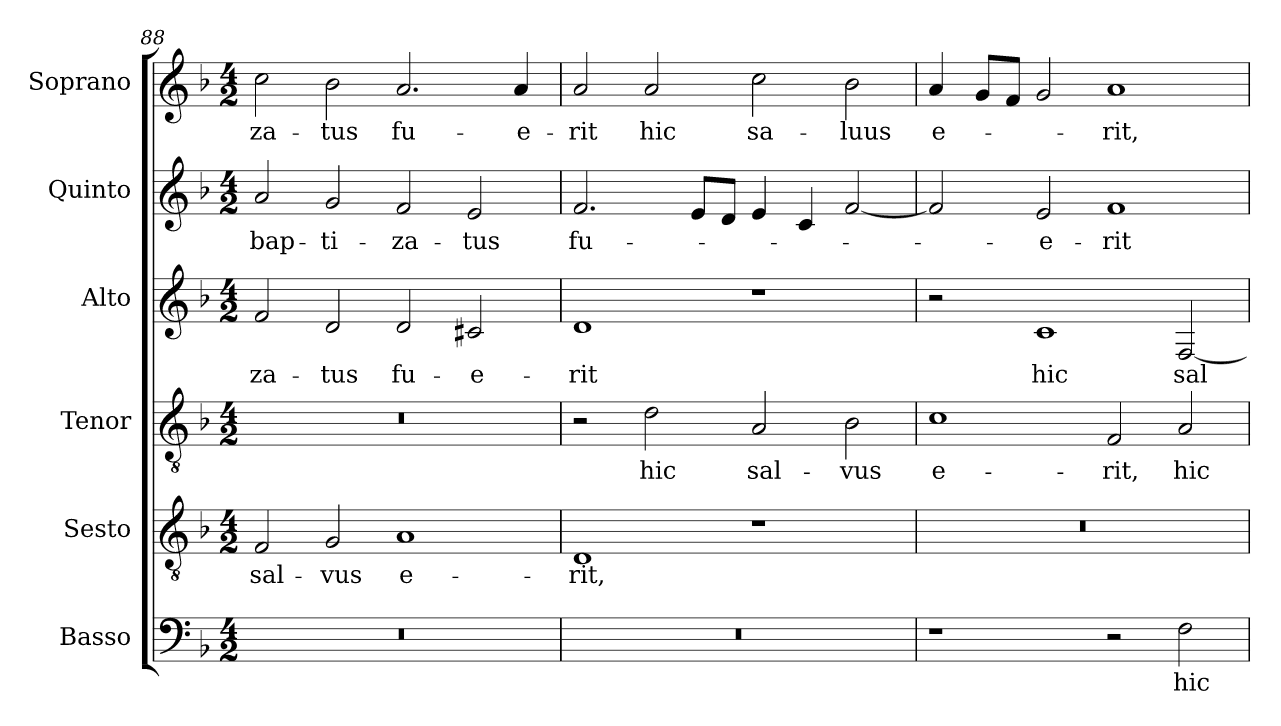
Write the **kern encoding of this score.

**kern	**text	**kern	**text	**kern	**text	**kern	**text	**kern	**text	**kern	**text
*part6	*part6	*part5	*part5	*part4	*part4	*part3	*part3	*part2	*part2	*part1	*part1
*staff6	*staff6	*staff5	*staff5	*staff4	*staff4	*staff3	*staff3	*staff2	*staff2	*staff1	*staff1
*I"Basso	*	*I"Sesto	*	*I"Tenor	*	*I"Alto	*	*I"Quinto	*	*I"Soprano	*
*I'B.	*	*I'Ss.	*	*I'T.	*	*I'A.	*	*I'Q.	*	*I'S.	*
*clefF4	*	*clefGv2	*	*clefGv2	*	*clefG2	*	*clefG2	*	*clefG2	*
*	*	*ITrd7c12	*	*ITrd7c12	*	*	*	*	*	*	*
*k[b-]	*	*k[b-]	*	*k[b-]	*	*k[b-]	*	*k[b-]	*	*k[b-]	*
*F:	*	*F:	*	*F:	*	*F:	*	*F:	*	*F:	*
*M4/2	*	*M4/2	*	*M4/2	*	*M4/2	*	*M4/2	*	*M4/2	*
=88	=88	=88	=88	=88	=88	=88	=88	=88	=88	=88	=88
!LO:N:vis=1	!	!	!	!	!	!	!	!	!	!	!
!	!	!	!LO:LY:b:color=#000000	!LO:N:vis=1	!	!	!	!	!	!	!
!	!	!	!	!	!	!	!LO:LY:b:color=#000000	!	!	!	!
!	!	!	!	!	!	!	!	!	!LO:LY:b:color=#000000	!	!
!	!	!	!	!	!	!	!	!	!	!	!LO:LY:b:color=#000000
0r	.	2FFi/	sal-	0r	.	2fi/	-za-	2ai/	bap-	2cci\	-za-
!	!	!	!LO:LY:b:color=#000000	!	!	!	!	!	!	!	!
!	!	!	!	!	!	!	!LO:LY:b:color=#000000	!	!	!	!
!	!	!	!	!	!	!	!	!	!LO:LY:b:color=#000000	!	!
!	!	!	!	!	!	!	!	!	!	!	!LO:LY:b:color=#000000
.	.	2GGi/	-vus	.	.	2di/	-tus	2gi/	-ti-	2b-i\	-tus
!	!	!	!LO:LY:b:color=#000000	!	!	!	!	!	!	!	!
!	!	!	!	!	!	!	!LO:LY:b:color=#000000	!	!	!	!
!	!	!	!	!	!	!	!	!	!LO:LY:b:color=#000000	!	!
!	!	!	!	!	!	!	!	!	!	!	!LO:LY:b:color=#000000
.	.	1AAi	e-	.	.	2di/	fu-	2fi/	-za-	2.ai/	fu-
!	!	!	!	!	!	!	!LO:LY:b:color=#000000	!	!	!	!
!	!	!	!	!	!	!	!	!	!LO:LY:b:color=#000000	!	!
.	.	.	.	.	.	2c#Xi/	-e-	2ei/	-tus	.	.
!	!	!	!	!	!	!	!	!	!	!	!LO:LY:b:color=#000000
.	.	.	.	.	.	.	.	.	.	4ai/	-e-
=89	=89	=89	=89	=89	=89	=89	=89	=89	=89	=89	=89
!LO:N:vis=1	!	!	!	!	!	!	!	!	!	!	!
!	!	!	!LO:LY:b:color=#000000	!	!	!	!	!	!	!	!
!	!	!	!	!	!	!	!LO:LY:b:color=#000000	!	!	!	!
!	!	!	!	!	!	!	!	!	!LO:LY:b:color=#000000	!	!
!	!	!	!	!	!	!	!	!	!	!	!LO:LY:b:color=#000000
0r	.	1DDi	-rit,	2r	.	1di	-rit	2.fi/	fu-	2ai/	-rit
!	!	!	!	!	!LO:LY:b:color=#000000	!	!	!	!	!	!
!	!	!	!	!	!	!	!	!	!	!	!LO:LY:b:color=#000000
.	.	.	.	2Di\	hic	.	.	.	.	2ai/	hic
.	.	.	.	.	.	.	.	8ei/L	.	.	.
.	.	.	.	.	.	.	.	8di/J	.	.	.
!	!	!	!	!	!LO:LY:b:color=#000000	!	!	!	!	!	!
!	!	!	!	!	!	!	!	!	!	!	!LO:LY:b:color=#000000
.	.	1r	.	2AAi/	sal-	1r	.	4ei/	.	2cci\	sa-
.	.	.	.	.	.	.	.	4ci/	.	.	.
!	!	!	!	!	!LO:LY:b:color=#000000	!	!	!	!	!	!
!	!	!	!	!	!	!	!	!	!	!	!LO:LY:b:color=#000000
.	.	.	.	2BB-i\	-vus	.	.	[2fi/	.	2b-i\	-luus
=90	=90	=90	=90	=90	=90	=90	=90	=90	=90	=90	=90
!	!	!LO:N:vis=1	!	!	!	!	!	!	!	!	!
!	!	!	!	!	!LO:LY:b:color=#000000	!	!	!	!	!	!
!	!	!	!	!	!	!	!	!	!	!	!LO:LY:b:color=#000000
1r	.	0r	.	1Ci	e-	2r	.	2fi/]	.	4ai/	e-
.	.	.	.	.	.	.	.	.	.	8gi/L	.
.	.	.	.	.	.	.	.	.	.	8fi/J	.
!	!	!	!	!	!	!	!LO:LY:b:color=#000000	!	!	!	!
!	!	!	!	!	!	!	!	!	!LO:LY:b:color=#000000	!	!
.	.	.	.	.	.	1ci	hic	2ei/	-e-	2gi/	.
!	!	!	!	!	!LO:LY:b:color=#000000	!	!	!	!	!	!
!	!	!	!	!	!	!	!	!	!LO:LY:b:color=#000000	!	!
!	!	!	!	!	!	!	!	!	!	!	!LO:LY:b:color=#000000
2r	.	.	.	2FFi/	-rit,	.	.	1fi	-rit	1ai	-rit,
!	!LO:LY:b:color=#000000	!	!	!	!	!	!	!	!	!	!
!	!	!	!	!	!LO:LY:b:color=#000000	!	!	!	!	!	!
!	!	!	!	!	!	!	!LO:LY:b:color=#000000	!	!	!	!
2Fi\	hic	.	.	2AAi/	hic	[2Fi/	sal-	.	.	.	.
=	=	=	=	=	=	=	=	=	=	=	=
*-	*-	*-	*-	*-	*-	*-	*-	*-	*-	*-	*-
